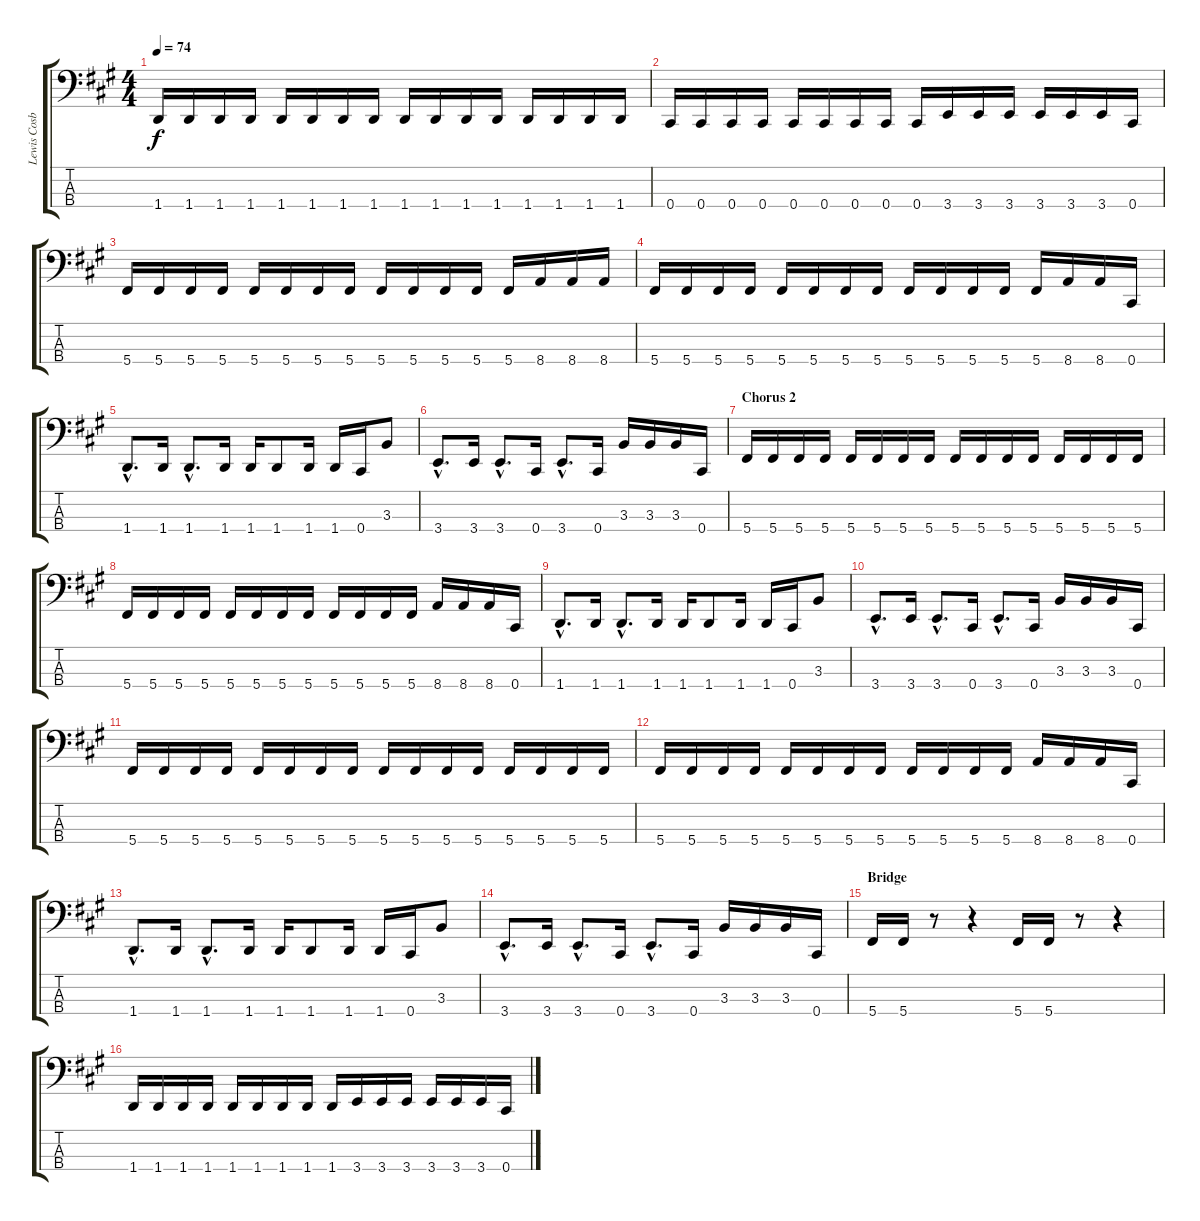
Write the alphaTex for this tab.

\track ("Lewis Cosby" "Lewis Cosb") {instrument electricbassfinger}
\staff {score tabs}
\tuning (Gb2 Db2 Ab1 Db1) {hide}
\ts (4 4)
\tempo 74
\clef f4
\ks f#minor
1.4.16{dy f} 1.4.16 1.4.16 1.4.16 1.4.16 1.4.16 1.4.16 1.4.16 1.4.16 1.4.16 1.4.16 1.4.16 1.4.16 1.4.16 1.4.16 1.4.16 |
0.4.16 0.4.16 0.4.16 0.4.16 0.4.16 0.4.16 0.4.16 0.4.16 0.4.16 3.4.16 3.4.16 3.4.16 3.4.16 3.4.16 3.4.16 0.4.16 |
5.4.16 5.4.16 5.4.16 5.4.16 5.4.16 5.4.16 5.4.16 5.4.16 5.4.16 5.4.16 5.4.16 5.4.16 5.4.16 8.4.16 8.4.16 8.4.16 |
5.4.16 5.4.16 5.4.16 5.4.16 5.4.16 5.4.16 5.4.16 5.4.16 5.4.16 5.4.16 5.4.16 5.4.16 5.4.16 8.4.16 8.4.16 0.4.16 |
1.4{hac}.8{d} 1.4.16 1.4{hac}.8{d} 1.4.16 1.4.16 1.4.8 1.4.16 1.4.16 0.4.16 3.3.8 |
3.4{hac}.8{d} 3.4.16 3.4{hac}.8{d} 0.4.16 3.4{hac}.8{d} 0.4.16 3.3.16 3.3.16 3.3.16 0.4.16 |
\section ("" "Chorus 2")
5.4.16 5.4.16 5.4.16 5.4.16 5.4.16 5.4.16 5.4.16 5.4.16 5.4.16 5.4.16 5.4.16 5.4.16 5.4.16 5.4.16 5.4.16 5.4.16 |
5.4.16 5.4.16 5.4.16 5.4.16 5.4.16 5.4.16 5.4.16 5.4.16 5.4.16 5.4.16 5.4.16 5.4.16 8.4.16 8.4.16 8.4.16 0.4.16 |
1.4{hac}.8{d} 1.4.16 1.4{hac}.8{d} 1.4.16 1.4.16 1.4.8 1.4.16 1.4.16 0.4.16 3.3.8 |
3.4{hac}.8{d} 3.4.16 3.4{hac}.8{d} 0.4.16 3.4{hac}.8{d} 0.4.16 3.3.16 3.3.16 3.3.16 0.4.16 |
5.4.16 5.4.16 5.4.16 5.4.16 5.4.16 5.4.16 5.4.16 5.4.16 5.4.16 5.4.16 5.4.16 5.4.16 5.4.16 5.4.16 5.4.16 5.4.16 |
5.4.16 5.4.16 5.4.16 5.4.16 5.4.16 5.4.16 5.4.16 5.4.16 5.4.16 5.4.16 5.4.16 5.4.16 8.4.16 8.4.16 8.4.16 0.4.16 |
1.4{hac}.8{d} 1.4.16 1.4{hac}.8{d} 1.4.16 1.4.16 1.4.8 1.4.16 1.4.16 0.4.16 3.3.8 |
3.4{hac}.8{d} 3.4.16 3.4{hac}.8{d} 0.4.16 3.4{hac}.8{d} 0.4.16 3.3.16 3.3.16 3.3.16 0.4.16 |
\section ("" "Bridge")
5.4.16 5.4.16 r.8 r.4 5.4.16 5.4.16 r.8 r.4 |
1.4.16 1.4.16 1.4.16 1.4.16 1.4.16 1.4.16 1.4.16 1.4.16 1.4.16 3.4.16 3.4.16 3.4.16 3.4.16 3.4.16 3.4.16 0.4.16
